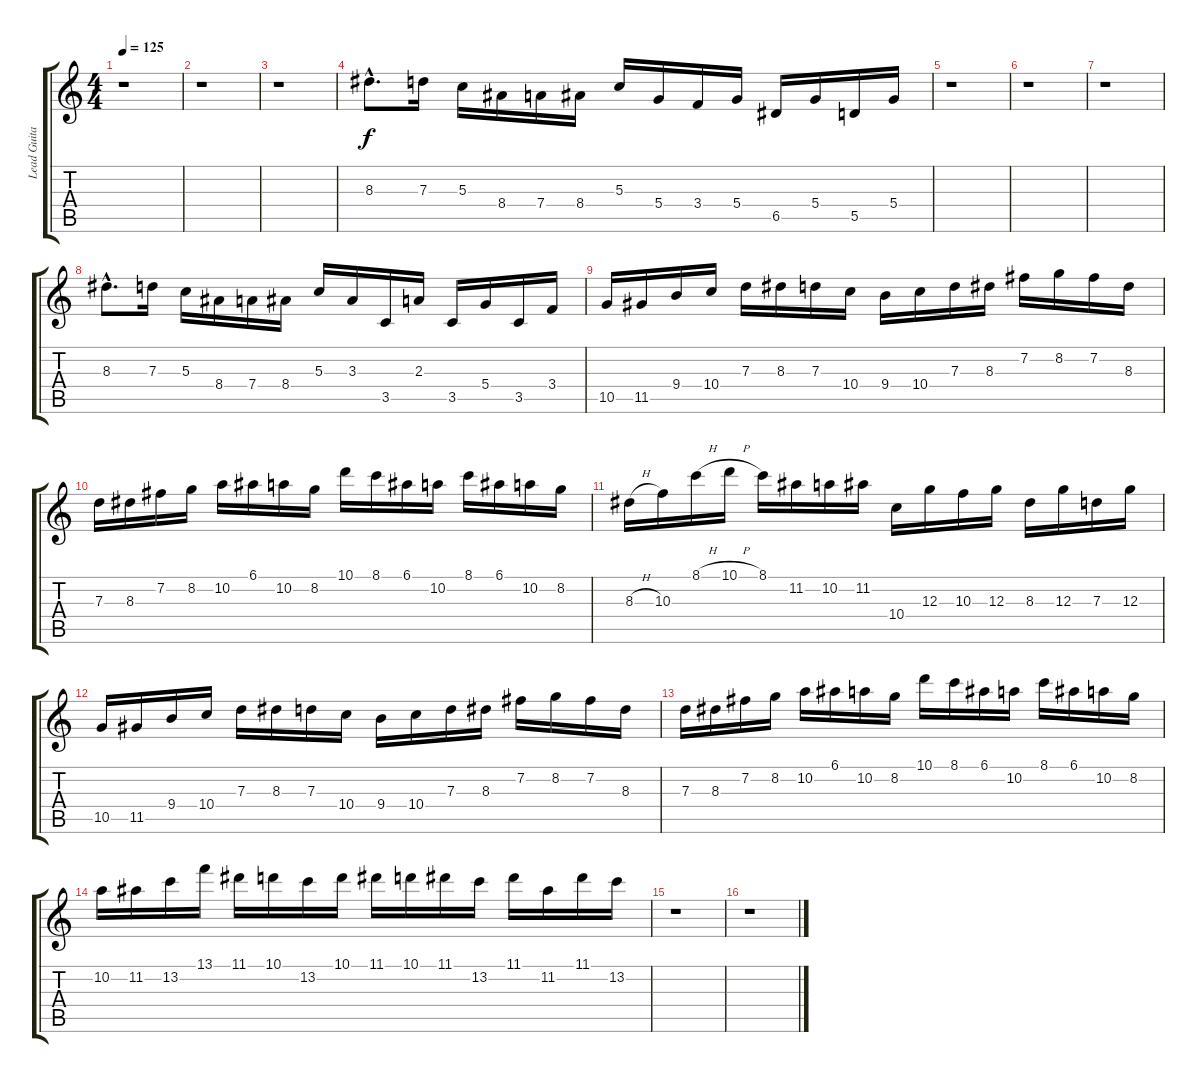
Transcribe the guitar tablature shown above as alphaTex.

\track ("Lead Guitar" "Lead Guita") {instrument distortionguitar}
\staff {score tabs}
\tuning (E4 B3 G3 D3 A2 E2) {hide}
\ts (4 4)
\tempo 125
\clef g2
\ks c
r.1{dy f instrument distortionguitar} |
r.1 |
r.1 |
8.3{hac}.8{d} 7.3.16 5.3.16 8.4.16 7.4.16 8.4.16 5.3.16 5.4.16 3.4.16 5.4.16 6.5.16 5.4.16 5.5.16 5.4.16 |
r.1 |
r.1 |
r.1 |
8.3{hac}.8{d} 7.3.16 5.3.16 8.4.16 7.4.16 8.4.16 5.3.16 3.3.16 3.5.16 2.3.16 3.5.16 5.4.16 3.5.16 3.4.16 |
10.5.16 11.5.16 9.4.16 10.4.16 7.3.16 8.3.16 7.3.16 10.4.16 9.4.16 10.4.16 7.3.16 8.3.16 7.2.16 8.2.16 7.2.16 8.3.16 |
7.3.16 8.3.16 7.2.16 8.2.16 10.2.16 6.1.16 10.2.16 8.2.16 10.1.16 8.1.16 6.1.16 10.2.16 8.1.16 6.1.16 10.2.16 8.2.16 |
8.3{h}.16 10.3.16 8.1{h}.16 10.1{h}.16 8.1.16 11.2.16 10.2.16 11.2.16 10.4.16 12.3.16 10.3.16 12.3.16 8.3.16 12.3.16 7.3.16 12.3.16 |
10.5.16 11.5.16 9.4.16 10.4.16 7.3.16 8.3.16 7.3.16 10.4.16 9.4.16 10.4.16 7.3.16 8.3.16 7.2.16 8.2.16 7.2.16 8.3.16 |
7.3.16 8.3.16 7.2.16 8.2.16 10.2.16 6.1.16 10.2.16 8.2.16 10.1.16 8.1.16 6.1.16 10.2.16 8.1.16 6.1.16 10.2.16 8.2.16 |
10.2.16 11.2.16 13.2.16 13.1.16 11.1.16 10.1.16 13.2.16 10.1.16 11.1.16 10.1.16 11.1.16 13.2.16 11.1.16 11.2.16 11.1.16 13.2.16 |
r.1 |
r.1
